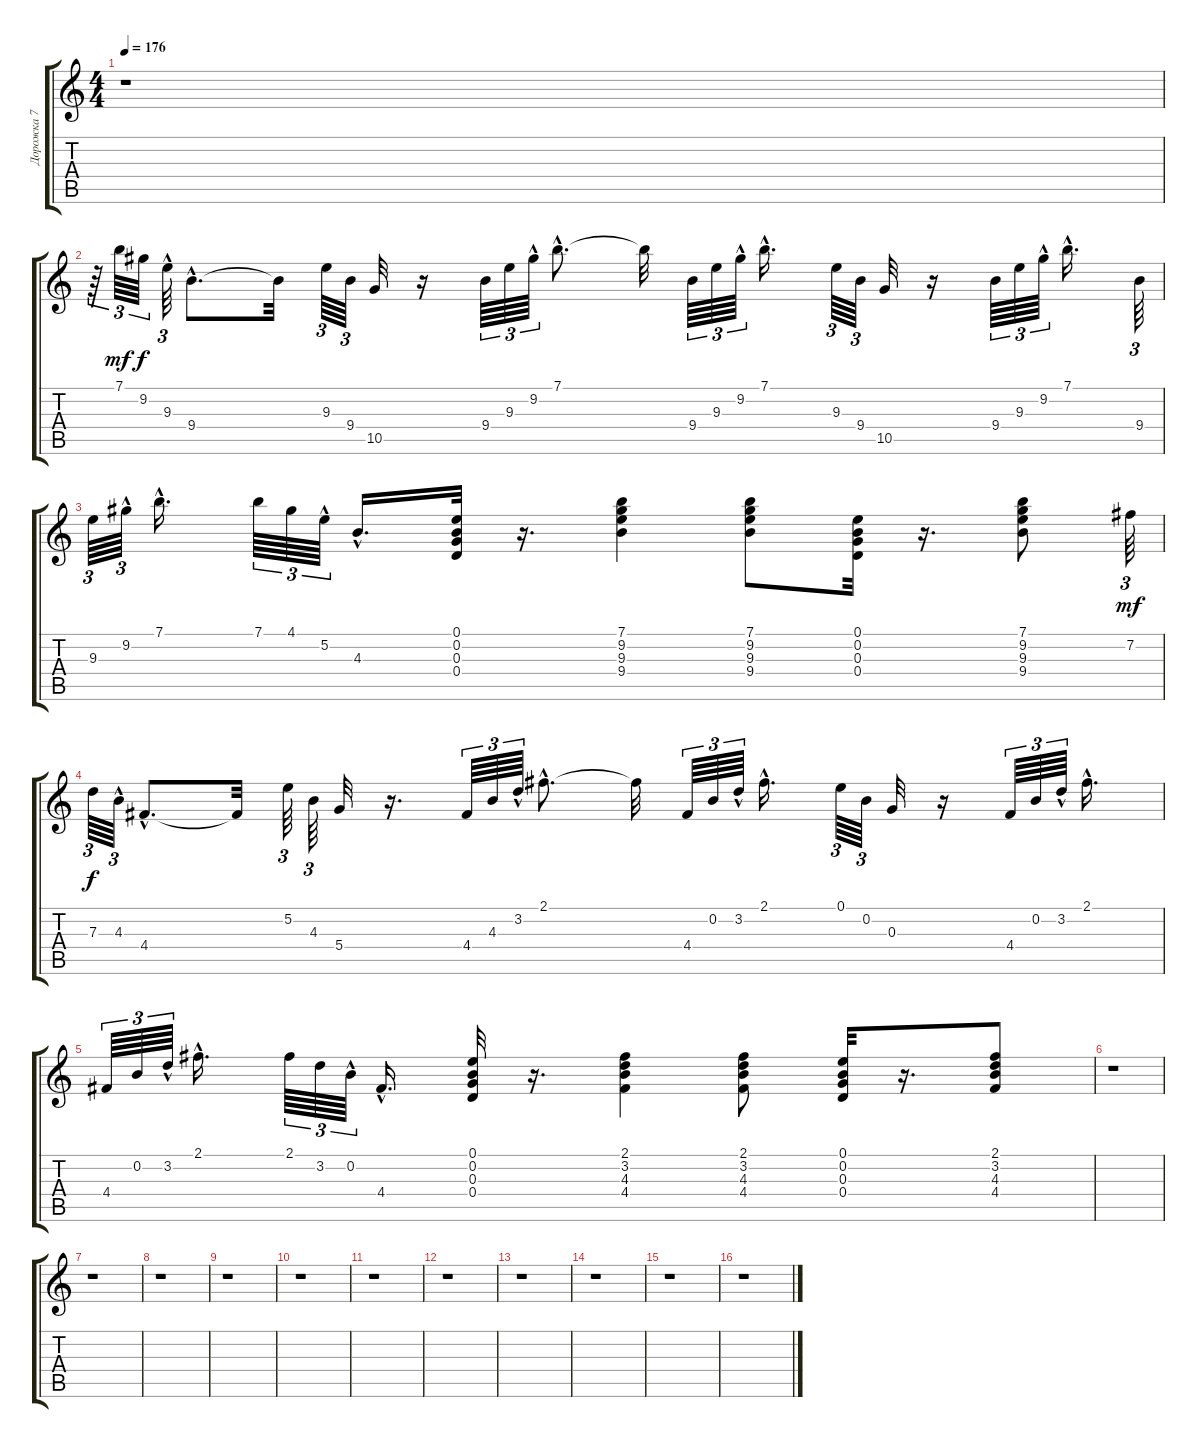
\track ("Дорожка 7" "Дорожка 7") {instrument acousticguitarsteel}
\staff {score tabs}
\tuning (E4 B3 G3 D3 A2 E2) {hide}
\ts (4 4)
\tempo 176
\clef g2
\ks c
r.1{dy f} |
r.64{tu (3 2)} 7.1.64{tu (3 2) dy mf} 9.2.64{tu (3 2) dy f} 9.3{hac}.64{tu (3 2)} 9.4{hac}.8{d} 9.4{t}.32 9.3.64{tu (3 2)} 9.4.64{tu (3 2)} 10.5.32 r.16 9.4.64{tu (3 2)} 9.3.64{tu (3 2)} 9.2{hac}.64{tu (3 2)} 7.1{hac}.8{d} 7.1{t}.32 9.4.64{tu (3 2)} 9.3.64{tu (3 2)} 9.2{hac}.64{tu (3 2)} 7.1{hac}.16{d} 9.3.64{tu (3 2)} 9.4.64{tu (3 2)} 10.5.32 r.16 9.4.64{tu (3 2)} 9.3.64{tu (3 2)} 9.2{hac}.64{tu (3 2)} 7.1{hac}.16{d} 9.4.64{tu (3 2)} |
9.3.64{tu (3 2)} 9.2{hac}.64{tu (3 2)} 7.1{hac}.16{d} 7.1.64{tu (3 2)} 4.1.64{tu (3 2)} 5.2{hac}.64{tu (3 2)} 4.3{hac}.16{d} (0.1 0.2 0.3 0.4).32 r.16{d} (7.1 9.2 9.3 9.4).4 (7.1 9.2 9.3 9.4).8 (0.1 0.2 0.3 0.4).32 r.16{d} (7.1 9.2 9.3 9.4).8 7.2.64{tu (3 2) dy mf} |
7.3.64{tu (3 2) dy f} 4.3{hac}.64{tu (3 2)} 4.4{hac}.8{d} 4.4{t}.32 5.2.64{tu (3 2)} 4.3.64{tu (3 2)} 5.4.32 r.16{d} 4.4.64{tu (3 2)} 4.3.64{tu (3 2)} 3.2{hac}.64{tu (3 2)} 2.1{hac}.8{d} 2.1{t}.32 4.4.64{tu (3 2)} 0.2.64{tu (3 2)} 3.2{hac}.64{tu (3 2)} 2.1{hac}.16{d} 0.1.64{tu (3 2)} 0.2.64{tu (3 2)} 0.3.32 r.16 4.4.64{tu (3 2)} 0.2.64{tu (3 2)} 3.2{hac}.64{tu (3 2)} 2.1{hac}.16{d} |
4.4.64{tu (3 2)} 0.2.64{tu (3 2)} 3.2{hac}.64{tu (3 2)} 2.1{hac}.16{d} 2.1.64{tu (3 2)} 3.2.64{tu (3 2)} 0.2{hac}.64{tu (3 2)} 4.4{hac}.16{d} (0.1 0.2 0.3 0.4).32 r.16{d} (2.1 3.2 4.3 4.4).4 (2.1 3.2 4.3 4.4).8 (0.1 0.2 0.3 0.4).32 r.16{d} (2.1 3.2 4.3 4.4).8 |
r.1 |
r.1 |
r.1 |
r.1 |
r.1 |
r.1 |
r.1 |
r.1 |
r.1 |
r.1 |
r.1
